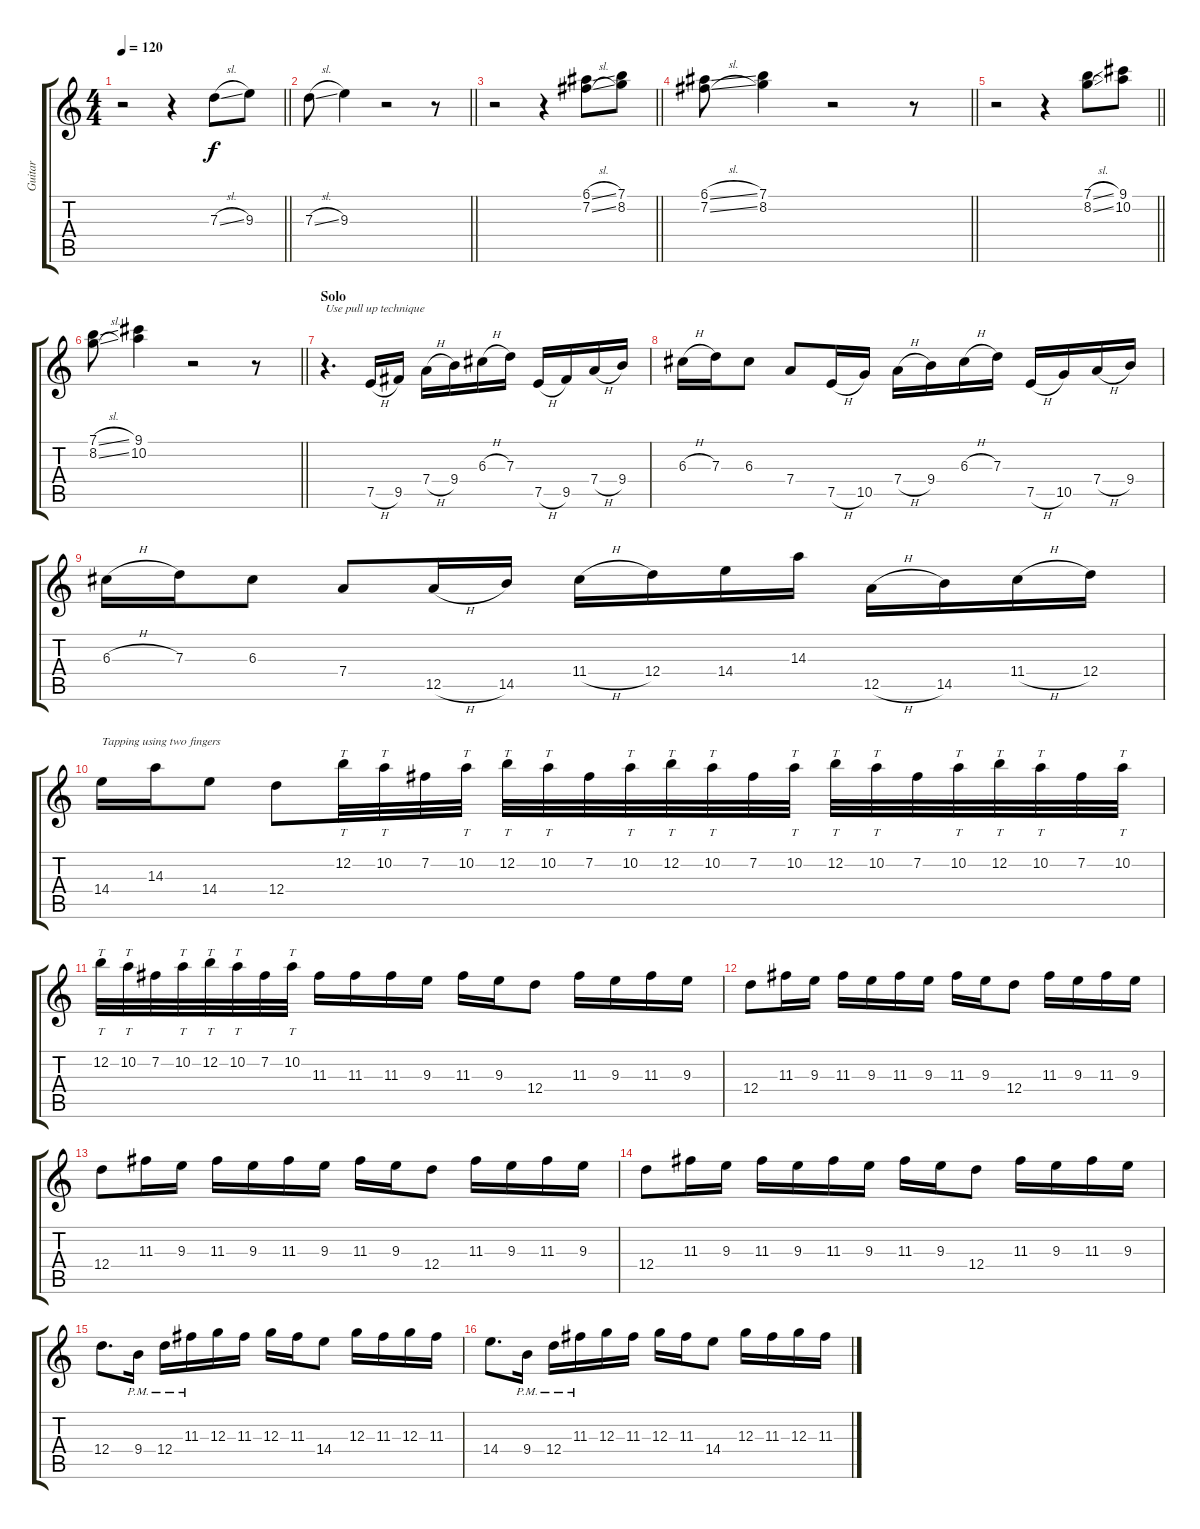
\track ("Guitar" "Guitar") {instrument electricguitarjazz}
\staff {score tabs}
\tuning (E4 B3 G3 D3 A2 E2) {hide}
\ts (4 4)
\tempo 120
\clef g2
\barLineRight lightlight
\ks c
r.2{dy f} r.4 7.3{sl}.8 9.3.8 |
\barLineRight lightlight
7.3{sl}.8 9.3.4 r.2 r.8 |
\barLineRight lightlight
r.2 r.4 (6.1{sl} 7.2{sl}).8 (7.1 8.2).8 |
\barLineRight lightlight
(6.1{sl} 7.2{sl}).8 (7.1 8.2).4 r.2 r.8 |
\barLineRight lightlight
r.2 r.4 (7.1{sl} 8.2{sl}).8 (9.1 10.2).8 |
\barLineRight lightlight
(7.1{sl} 8.2{sl}).8 (9.1 10.2).4 r.2 r.8 |
\section ("" "Solo")
r.4{d txt "Use pull up technique"} 7.5{h}.16 9.5.16 7.4{h}.16 9.4.16 6.3{h}.16 7.3.16 7.5{h}.16 9.5.16 7.4{h}.16 9.4.16 |
6.3{h}.16 7.3.16 6.3.8 7.4.8 7.5{h}.16 10.5.16 7.4{h}.16 9.4.16 6.3{h}.16 7.3.16 7.5{h}.16 10.5.16 7.4{h}.16 9.4.16 |
6.3{h}.16 7.3.16 6.3.8 7.4.8 12.5{h}.16 14.5.16 11.4{h}.16 12.4.16 14.4.16 14.3.16 12.5{h}.16 14.5.16 11.4{h}.16 12.4.16 |
14.4.16{txt "Tapping using two fingers"} 14.3.16 14.4.8 12.4.8 12.2.32{tt} 10.2.32{tt} 7.2.32 10.2.32{tt} 12.2.32{tt} 10.2.32{tt} 7.2.32 10.2.32{tt} 12.2.32{tt} 10.2.32{tt} 7.2.32 10.2.32{tt} 12.2.32{tt} 10.2.32{tt} 7.2.32 10.2.32{tt} 12.2.32{tt} 10.2.32{tt} 7.2.32 10.2.32{tt} |
12.2.32{tt} 10.2.32{tt} 7.2.32 10.2.32{tt} 12.2.32{tt} 10.2.32{tt} 7.2.32 10.2.32{tt} 11.3.16 11.3.16 11.3.16 9.3.16 11.3.16 9.3.16 12.4.8 11.3.16 9.3.16 11.3.16 9.3.16 |
12.4.8 11.3.16 9.3.16 11.3.16 9.3.16 11.3.16 9.3.16 11.3.16 9.3.16 12.4.8 11.3.16 9.3.16 11.3.16 9.3.16 |
12.4.8 11.3.16 9.3.16 11.3.16 9.3.16 11.3.16 9.3.16 11.3.16 9.3.16 12.4.8 11.3.16 9.3.16 11.3.16 9.3.16 |
12.4.8 11.3.16 9.3.16 11.3.16 9.3.16 11.3.16 9.3.16 11.3.16 9.3.16 12.4.8 11.3.16 9.3.16 11.3.16 9.3.16 |
12.4.8{d} 9.4{pm}.16 12.4{pm}.16 11.3{pm}.16 12.3.16 11.3.16 12.3.16 11.3.16 14.4.8 12.3.16 11.3.16 12.3.16 11.3.16 |
14.4.8{d} 9.4{pm}.16 12.4{pm}.16 11.3{pm}.16 12.3.16 11.3.16 12.3.16 11.3.16 14.4.8 12.3.16 11.3.16 12.3.16 11.3.16
